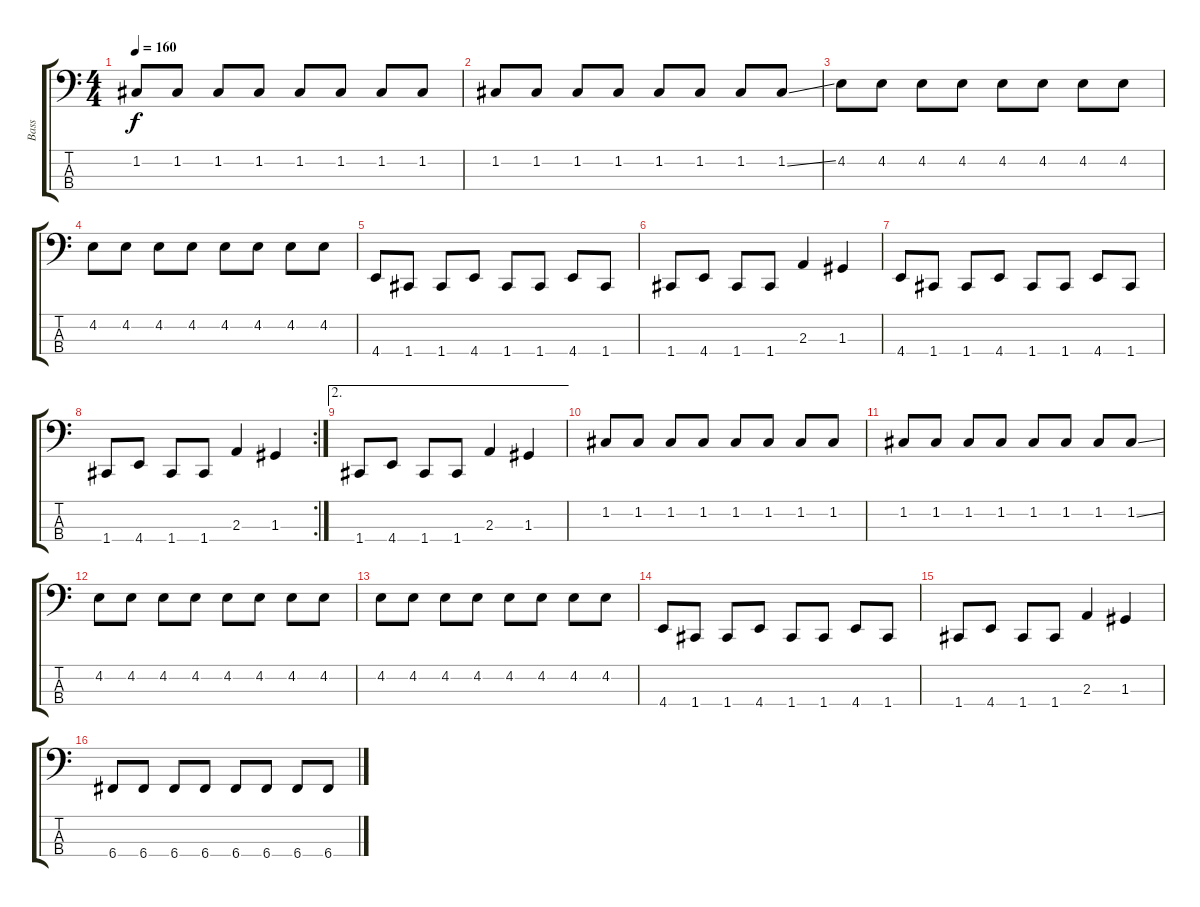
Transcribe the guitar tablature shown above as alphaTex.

\track ("Bass" "Bass") {instrument electricbasspick}
\staff {score tabs}
\tuning (F2 C2 G1 C1) {hide}
\ts (4 4)
\tempo 160
\clef f4
\ks c
1.2.8{dy f} 1.2.8 1.2.8 1.2.8 1.2.8 1.2.8 1.2.8 1.2.8 |
1.2.8 1.2.8 1.2.8 1.2.8 1.2.8 1.2.8 1.2.8 1.2{ss}.8 |
4.2.8 4.2.8 4.2.8 4.2.8 4.2.8 4.2.8 4.2.8 4.2.8 |
4.2.8 4.2.8 4.2.8 4.2.8 4.2.8 4.2.8 4.2.8 4.2.8 |
4.4.8 1.4.8 1.4.8 4.4.8 1.4.8 1.4.8 4.4.8 1.4.8 |
1.4.8 4.4.8 1.4.8 1.4.8 2.3.4 1.3.4 |
4.4.8 1.4.8 1.4.8 4.4.8 1.4.8 1.4.8 4.4.8 1.4.8 |
\rc 2
1.4.8 4.4.8 1.4.8 1.4.8 2.3.4 1.3.4 |
\ae 2
1.4.8 4.4.8 1.4.8 1.4.8 2.3.4 1.3.4 |
1.2.8 1.2.8 1.2.8 1.2.8 1.2.8 1.2.8 1.2.8 1.2.8 |
1.2.8 1.2.8 1.2.8 1.2.8 1.2.8 1.2.8 1.2.8 1.2{ss}.8 |
4.2.8 4.2.8 4.2.8 4.2.8 4.2.8 4.2.8 4.2.8 4.2.8 |
4.2.8 4.2.8 4.2.8 4.2.8 4.2.8 4.2.8 4.2.8 4.2.8 |
4.4.8 1.4.8 1.4.8 4.4.8 1.4.8 1.4.8 4.4.8 1.4.8 |
1.4.8 4.4.8 1.4.8 1.4.8 2.3.4 1.3.4 |
6.4.8 6.4.8 6.4.8 6.4.8 6.4.8 6.4.8 6.4.8 6.4{ss}.8
